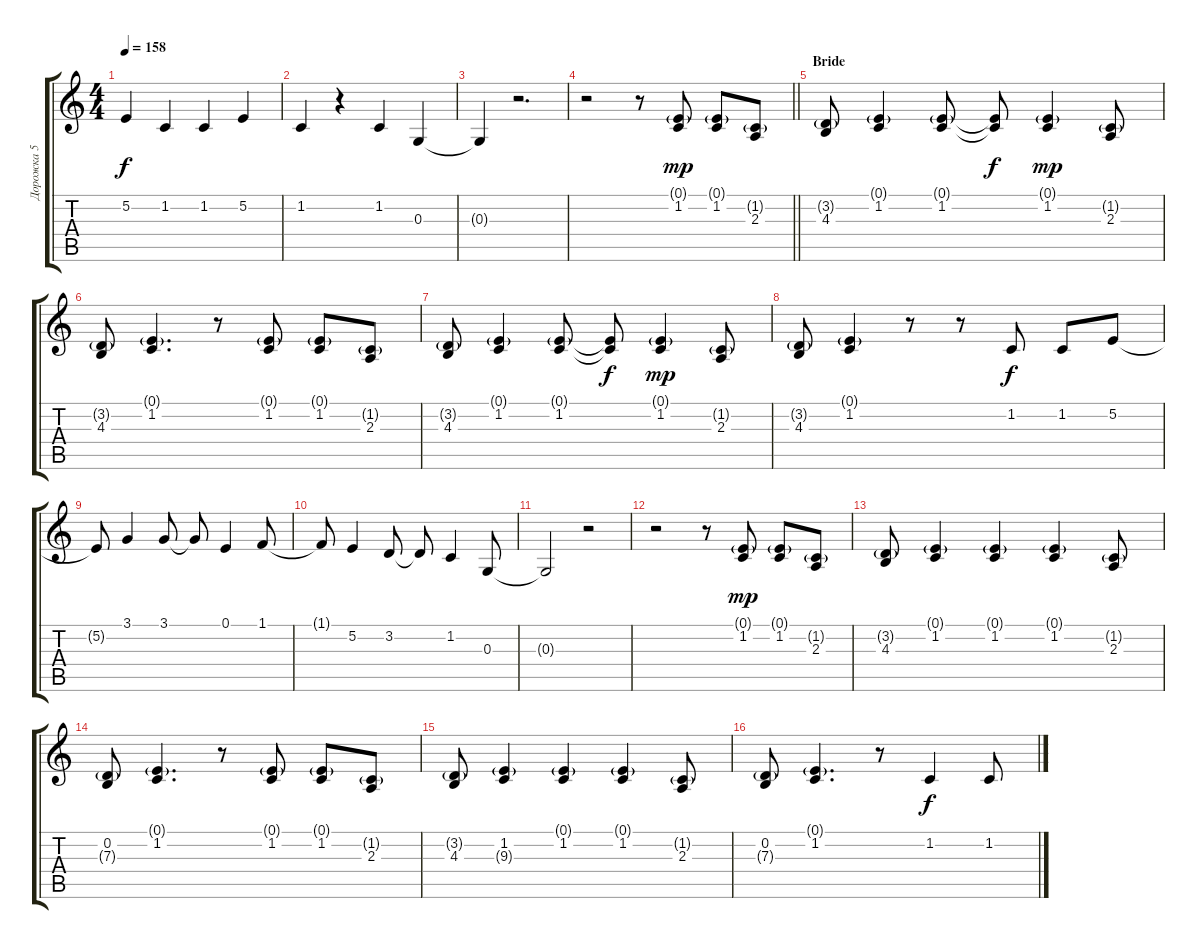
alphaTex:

\track ("Дорожка 5" "Дорожка 5") {instrument altosax}
\staff {score tabs}
\tuning (E4 B3 G3 D3 A2 E2) {hide}
\ts (4 4)
\tempo 158
\clef g2
\ks c
5.2.4{dy f} 1.2.4 1.2.4 5.2.4 |
1.2.4 r.4 1.2.4 0.3.4 |
0.3{t}.4 r.2{d} |
\barLineRight lightlight
r.2 r.8 (0.1{g} 1.2).8{dy mp} (0.1{g} 1.2).8 (1.2{g} 2.3).8 |
\section ("" "Bride")
(3.2{g} 4.3).8 (0.1{g} 1.2).4 (0.1{g} 1.2).8 (0.1{t} 1.2{t}).8{dy f} (0.1{g} 1.2).4{dy mp} (1.2{g} 2.3).8 |
(3.2{g} 4.3).8 (0.1{g} 1.2).4{d} r.8 (0.1{g} 1.2).8 (0.1{g} 1.2).8 (1.2{g} 2.3).8 |
(3.2{g} 4.3).8 (0.1{g} 1.2).4 (0.1{g} 1.2).8 (0.1{t} 1.2{t}).8{dy f} (0.1{g} 1.2).4{dy mp} (1.2{g} 2.3).8 |
(3.2{g} 4.3).8 (0.1{g} 1.2).4 r.8 r.8 1.2.8{dy f} 1.2.8 5.2.8 |
5.2{t}.8 3.1.4 3.1.8 3.1{t}.8 0.1.4 1.1.8 |
1.1{t}.8 5.2.4 3.2.8 3.2{t}.8 1.2.4 0.3.8 |
0.3{t}.2 r.2 |
r.2 r.8 (0.1{g} 1.2).8{dy mp} (0.1{g} 1.2).8 (1.2{g} 2.3).8 |
(3.2{g} 4.3).8 (0.1{g} 1.2).4 (0.1{g} 1.2).4 (0.1{g} 1.2).4 (1.2{g} 2.3).8 |
(0.2 7.3{g}).8 (0.1{g} 1.2).4{d} r.8 (0.1{g} 1.2).8 (0.1{g} 1.2).8 (1.2{g} 2.3).8 |
(3.2{g} 4.3).8 (1.2 9.3{g}).4 (0.1{g} 1.2).4 (0.1{g} 1.2).4 (1.2{g} 2.3).8 |
(0.2 7.3{g}).8 (0.1{g} 1.2).4{d} r.8 1.2.4{dy f} 1.2.8
